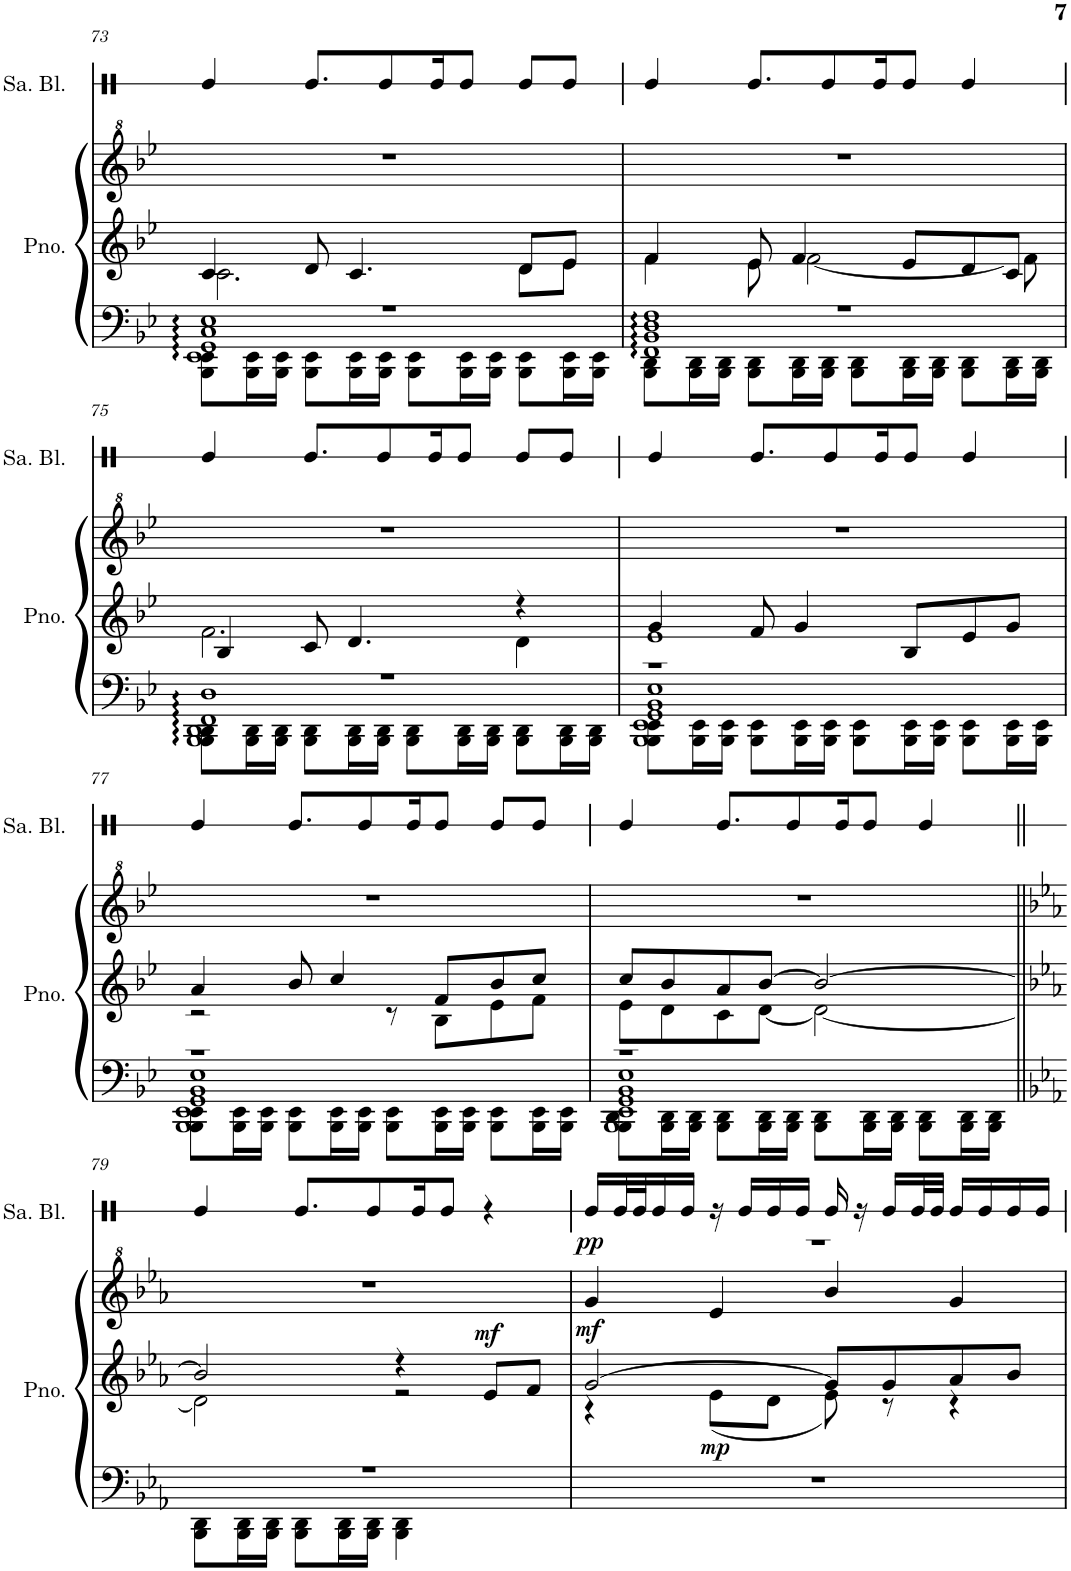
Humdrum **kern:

**kern	**kern	**kern	**dynam	**kern	**dynam
*part2	*part2	*part2	*part2	*part1	*part1
*staff4	*staff3	*staff2	*staff2/3/4	*staff1	*staff1
*I"钢琴	*	*	*	*I"沙锤块	*
!!LO:PB:g=z
*clefF4	*clefG2	*clefG^2	*	*clefX	*
*k[b-e-]	*k[b-e-]	*k[b-e-]	*	*k[]	*
*M4/4	*M4/4	*M4/4	*	*M4/4	*
=73	=73	=73	=73	=73	=73
*^	*^	*	*	*	*
*	*^	*	*	*	*	*	*
1EE- 1GG 1C 1E-	8BBB-\ 8EE-\L	1r	4c/	2.c\	1r	.	4Re/	.
.	16BBB-\ 16EE-\L	.	.	.	.	.	.	.
.	16BBB-\ 16EE-\JJ	.	.	.	.	.	.	.
.	8BBB-\ 8EE-\L	.	8d/	.	.	.	8.Re/L	.
.	16BBB-\ 16EE-\L	.	4.c/	.	.	.	.	.
.	16BBB-\ 16EE-\JJ	.	.	.	.	.	8Re/	.
.	8BBB-\ 8EE-\L	.	.	.	.	.	.	.
.	.	.	.	.	.	.	16Re/K	.
.	16BBB-\ 16EE-\L	.	.	.	.	.	8Re/J	.
.	16BBB-\ 16EE-\JJ	.	.	.	.	.	.	.
.	8BBB-\ 8EE-\L	.	8d/L	8d\L	.	.	8Re/L	.
.	16BBB-\ 16EE-\L	.	8e-/J	8e-\J	.	.	8Re/J	.
.	16BBB-\ 16EE-\JJ	.	.	.	.	.	.	.
=74	=74	=74	=74	=74	=74	=74	=74	=74
1FF 1BB- 1D 1F	8BBB-\ 8DD\L	1r	4f/	4f\	1r	.	4Re/	.
.	16BBB-\ 16DD\L	.	.	.	.	.	.	.
.	16BBB-\ 16DD\JJ	.	.	.	.	.	.	.
.	8BBB-\ 8DD\L	.	8e-/	8e-\	.	.	8.Re/L	.
.	16BBB-\ 16DD\L	.	4f/	[2f\	.	.	.	.
.	16BBB-\ 16DD\JJ	.	.	.	.	.	8Re/	.
.	8BBB-\ 8DD\L	.	.	.	.	.	.	.
.	.	.	.	.	.	.	16Re/K	.
.	16BBB-\ 16DD\L	.	8e-/L	.	.	.	8Re/J	.
.	16BBB-\ 16DD\JJ	.	.	.	.	.	.	.
.	8BBB-\ 8DD\L	.	8d/	.	.	.	4Re/	.
.	16BBB-\ 16DD\L	.	8c/J	8f\]	.	.	.	.
.	16BBB-\ 16DD\JJ	.	.	.	.	.	.	.
!!LO:LB:g=z
=75	=75	=75	=75	=75	=75	=75	=75	=75
1BBB- 1DD 1FF 1D	8BBB-\ 8DD\L	1r	4B-/	2.f\	1r	.	4Re/	.
.	16BBB-\ 16DD\L	.	.	.	.	.	.	.
.	16BBB-\ 16DD\JJ	.	.	.	.	.	.	.
.	8BBB-\ 8DD\L	.	8c/	.	.	.	8.Re/L	.
.	16BBB-\ 16DD\L	.	4.d/	.	.	.	.	.
.	16BBB-\ 16DD\JJ	.	.	.	.	.	8Re/	.
.	8BBB-\ 8DD\L	.	.	.	.	.	.	.
.	.	.	.	.	.	.	16Re/K	.
.	16BBB-\ 16DD\L	.	.	.	.	.	8Re/J	.
.	16BBB-\ 16DD\JJ	.	.	.	.	.	.	.
.	8BBB-\ 8DD\L	.	4r	4d\	.	.	8Re/L	.
.	16BBB-\ 16DD\L	.	.	.	.	.	8Re/J	.
.	16BBB-\ 16DD\JJ	.	.	.	.	.	.	.
=76	=76	=76	=76	=76	=76	=76	=76	=76
1BBB- 1EE- 1GG 1BB- 1E-	8BBB-\ 8EE-\L	1r	4g/	1e-	1r	.	4Re/	.
.	16BBB-\ 16EE-\L	.	.	.	.	.	.	.
.	16BBB-\ 16EE-\JJ	.	.	.	.	.	.	.
.	8BBB-\ 8EE-\L	.	8f/	.	.	.	8.Re/L	.
.	16BBB-\ 16EE-\L	.	4g/	.	.	.	.	.
.	16BBB-\ 16EE-\JJ	.	.	.	.	.	8Re/	.
.	8BBB-\ 8EE-\L	.	.	.	.	.	.	.
.	.	.	.	.	.	.	16Re/K	.
.	16BBB-\ 16EE-\L	.	8B-/L	.	.	.	8Re/J	.
.	16BBB-\ 16EE-\JJ	.	.	.	.	.	.	.
.	8BBB-\ 8EE-\L	.	8e-/	.	.	.	4Re/	.
.	16BBB-\ 16EE-\L	.	8g/J	.	.	.	.	.
.	16BBB-\ 16EE-\JJ	.	.	.	.	.	.	.
!!LO:LB:g=z
=77	=77	=77	=77	=77	=77	=77	=77	=77
1BBB- 1EE- 1GG 1BB- 1E-	8BBB-\ 8EE-\L	1r	4a/	2r	1r	.	4Re/	.
.	16BBB-\ 16EE-\L	.	.	.	.	.	.	.
.	16BBB-\ 16EE-\JJ	.	.	.	.	.	.	.
.	8BBB-\ 8EE-\L	.	8b-/	.	.	.	8.Re/L	.
.	16BBB-\ 16EE-\L	.	4cc/	.	.	.	.	.
.	16BBB-\ 16EE-\JJ	.	.	.	.	.	8Re/	.
.	8BBB-\ 8EE-\L	.	.	8r	.	.	.	.
.	.	.	.	.	.	.	16Re/K	.
.	16BBB-\ 16EE-\L	.	8f/L	8B-\L	.	.	8Re/J	.
.	16BBB-\ 16EE-\JJ	.	.	.	.	.	.	.
.	8BBB-\ 8EE-\L	.	8b-/	8e-\	.	.	8Re/L	.
.	16BBB-\ 16EE-\L	.	8cc/J	8f\J	.	.	8Re/J	.
.	16BBB-\ 16EE-\JJ	.	.	.	.	.	.	.
=78	=78	=78	=78	=78	=78	=78	=78	=78
1BBB- 1EE- 1GG 1BB- 1E-	8BBB-\ 8DD\L	1r	8cc/L	8e-\L	1r	.	4Re/	.
.	16BBB-\ 16DD\L	.	8b-/	8d\	.	.	.	.
.	16BBB-\ 16DD\JJ	.	.	.	.	.	.	.
.	8BBB-\ 8DD\L	.	8a/	8c\	.	.	8.Re/L	.
.	16BBB-\ 16DD\L	.	[8b-/J	[8d\J	.	.	.	.
.	16BBB-\ 16DD\JJ	.	.	.	.	.	8Re/	.
.	8BBB-\ 8DD\L	.	2b-/_	2d\_	.	.	.	.
.	.	.	.	.	.	.	16Re/K	.
.	16BBB-\ 16DD\L	.	.	.	.	.	8Re/J	.
.	16BBB-\ 16DD\JJ	.	.	.	.	.	.	.
.	8BBB-\ 8DD\L	.	.	.	.	.	4Re/	.
.	16BBB-\ 16DD\L	.	.	.	.	.	.	.
.	16BBB-\ 16DD\JJ	.	.	.	.	.	.	.
*v	*v	*v	*	*	*	*	*	*
!!LO:LB:g=z
=79||	=79||	=79||	=79||	=79||	=79||	=79||
*k[b-e-a-]	*k[b-e-a-]	*	*k[b-e-a-]	*	*	*
*^	*	*	*	*	*	*
8BBB-\ 8DD\L	1r	2b-/]	2d\]	1r	.	4Re/	.
16BBB-\ 16DD\L	.	.	.	.	.	.	.
16BBB-\ 16DD\JJ	.	.	.	.	.	.	.
8BBB-\ 8DD\L	.	.	.	.	.	8.Re/L	.
16BBB-\ 16DD\L	.	.	.	.	.	.	.
16BBB-\ 16DD\JJ	.	.	.	.	.	8Re/	.
4BBB-\ 4DD\	.	4r	2r	.	.	.	.
.	.	.	.	.	.	16Re/K	.
.	.	.	.	.	.	8Re/J	.
!	!	!	!	!	!LO:DY:a=2	!	!
4ryy	.	8e-/L	.	.	mf	4r	.
.	.	8f/J	.	.	.	.	.
*v	*v	*	*	*	*	*	*
=80	=80	=80	=80	=80	=80	=80
*	*	*	*^	*	*	*
!	!	!	!	!	!LO:DY:b	!	!LO:DY:b
1r	[2g/	4r	1r	4gg/	mf	16Re/LL	pp
.	.	.	.	.	.	32Re/L	.
.	.	.	.	.	.	32Re/J	.
.	.	.	.	.	.	16Re/	.
.	.	.	.	.	.	16Re/JJ	.
!	!	!	!	!	!LO:DY:b=2	!	!
.	.	8e-\L	.	4ee-/	mp	16r	.
.	.	.	.	.	.	16Re/LL	.
.	.	8d\J	.	.	.	16Re/	.
.	.	.	.	.	.	16Re/JJ	.
.	8g/L]	8e-\	.	4bb-/	.	16Re/	.
.	.	.	.	.	.	16r	.
.	8g/	8r	.	.	.	16Re/LL	.
.	.	.	.	.	.	32Re/L	.
.	.	.	.	.	.	32Re/JJJ	.
.	8a-/	4r	.	4gg/	.	16Re/LL	.
.	.	.	.	.	.	16Re/	.
.	8b-/J	.	.	.	.	16Re/	.
.	.	.	.	.	.	16Re/JJ	.
*	*v	*v	*	*	*	*	*
*	*	*v	*v	*	*	*
=	=	=	=	=	=
*-	*-	*-	*-	*-	*-
